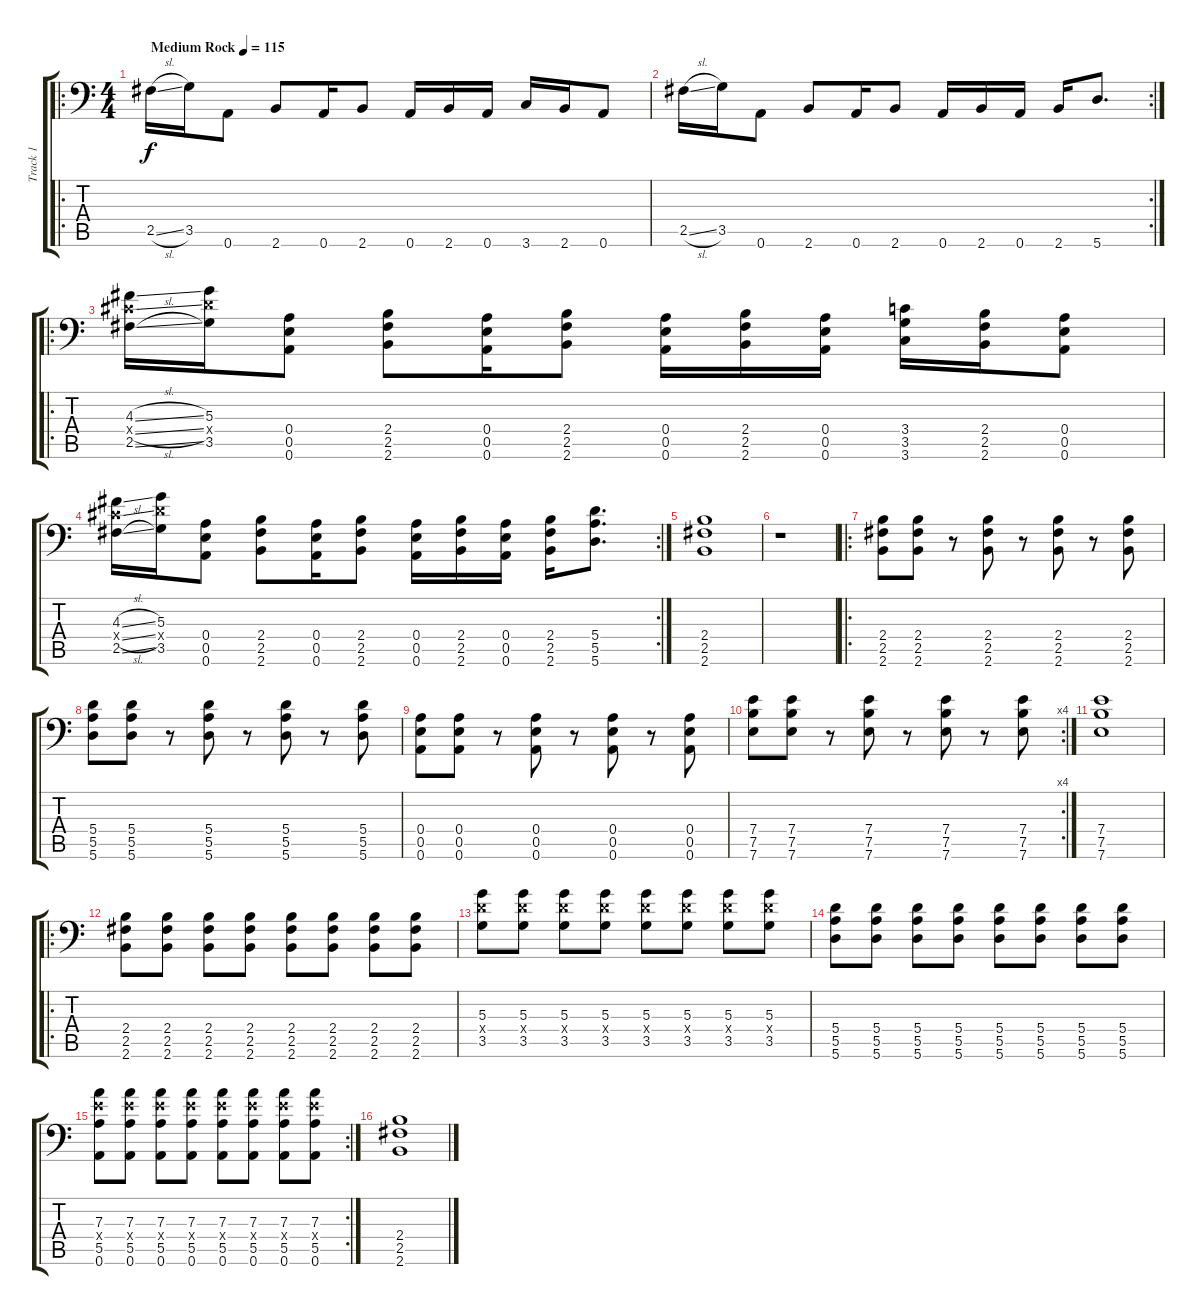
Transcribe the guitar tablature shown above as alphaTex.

\track ("Track 1" "Track 1") {instrument distortionguitar}
\staff {score tabs}
\tuning (B3 Gb3 D3 A2 E2 A1) {hide}
\ro
\ts (4 4)
\tempo (115 "Medium Rock")
\clef f4
\ks c
2.5{sl}.16{dy f instrument distortionguitar} 3.5.16 0.6.8 2.6.8 0.6.16 2.6.8 0.6.16 2.6.16 0.6.16 3.6.16 2.6.16 0.6.8 |
\rc 2
2.5{sl}.16 3.5.16 0.6.8 2.6.8 0.6.16 2.6.8 0.6.16 2.6.16 0.6.16 2.6.16 5.6.8{d} |
\ro
(4.3{sl} 4.4{sl x} 2.5{sl}).16 (5.3 5.4{x} 3.5).16 (0.4 0.5 0.6).8 (2.4 2.5 2.6).8 (0.4 0.5 0.6).16 (2.4 2.5 2.6).8 (0.4 0.5 0.6).16 (2.4 2.5 2.6).16 (0.4 0.5 0.6).16 (3.4 3.5 3.6).16 (2.4 2.5 2.6).16 (0.4 0.5 0.6).8 |
\rc 2
(4.3{sl} 4.4{sl x} 2.5{sl}).16 (5.3 5.4{x} 3.5).16 (0.4 0.5 0.6).8 (2.4 2.5 2.6).8 (0.4 0.5 0.6).16 (2.4 2.5 2.6).8 (0.4 0.5 0.6).16 (2.4 2.5 2.6).16 (0.4 0.5 0.6).16 (2.4 2.5 2.6).16 (5.4 5.5 5.6).8{d} |
(2.4 2.5 2.6).1 |
r.1 |
\ro
(2.4 2.5 2.6).8 (2.4 2.5 2.6).8 r.8 (2.4 2.5 2.6).8 r.8 (2.4 2.5 2.6).8 r.8 (2.4 2.5 2.6).8 |
(5.4 5.5 5.6).8 (5.4 5.5 5.6).8 r.8 (5.4 5.5 5.6).8 r.8 (5.4 5.5 5.6).8 r.8 (5.4 5.5 5.6).8 |
(0.4 0.5 0.6).8 (0.4 0.5 0.6).8 r.8 (0.4 0.5 0.6).8 r.8 (0.4 0.5 0.6).8 r.8 (0.4 0.5 0.6).8 |
\rc 4
(7.4 7.5 7.6).8 (7.4 7.5 7.6).8 r.8 (7.4 7.5 7.6).8 r.8 (7.4 7.5 7.6).8 r.8 (7.4 7.5 7.6).8 |
(7.4 7.5 7.6).1 |
\ro
(2.4 2.5 2.6).8 (2.4 2.5 2.6).8 (2.4 2.5 2.6).8 (2.4 2.5 2.6).8 (2.4 2.5 2.6).8 (2.4 2.5 2.6).8 (2.4 2.5 2.6).8 (2.4 2.5 2.6).8 |
(5.3 5.4{x} 3.5).8 (5.3 5.4{x} 3.5).8 (5.3 5.4{x} 3.5).8 (5.3 5.4{x} 3.5).8 (5.3 5.4{x} 3.5).8 (5.3 5.4{x} 3.5).8 (5.3 5.4{x} 3.5).8 (5.3 5.4{x} 3.5).8 |
(5.4 5.5 5.6).8 (5.4 5.5 5.6).8 (5.4 5.5 5.6).8 (5.4 5.5 5.6).8 (5.4 5.5 5.6).8 (5.4 5.5 5.6).8 (5.4 5.5 5.6).8 (5.4 5.5 5.6).8 |
\rc 2
(7.3 7.4{x} 5.5 0.6).8 (7.3 7.4{x} 5.5 0.6).8 (7.3 7.4{x} 5.5 0.6).8 (7.3 7.4{x} 5.5 0.6).8 (7.3 7.4{x} 5.5 0.6).8 (7.3 7.4{x} 5.5 0.6).8 (7.3 7.4{x} 5.5 0.6).8 (7.3 7.4{x} 5.5 0.6).8 |
(2.4 2.5 2.6).1
